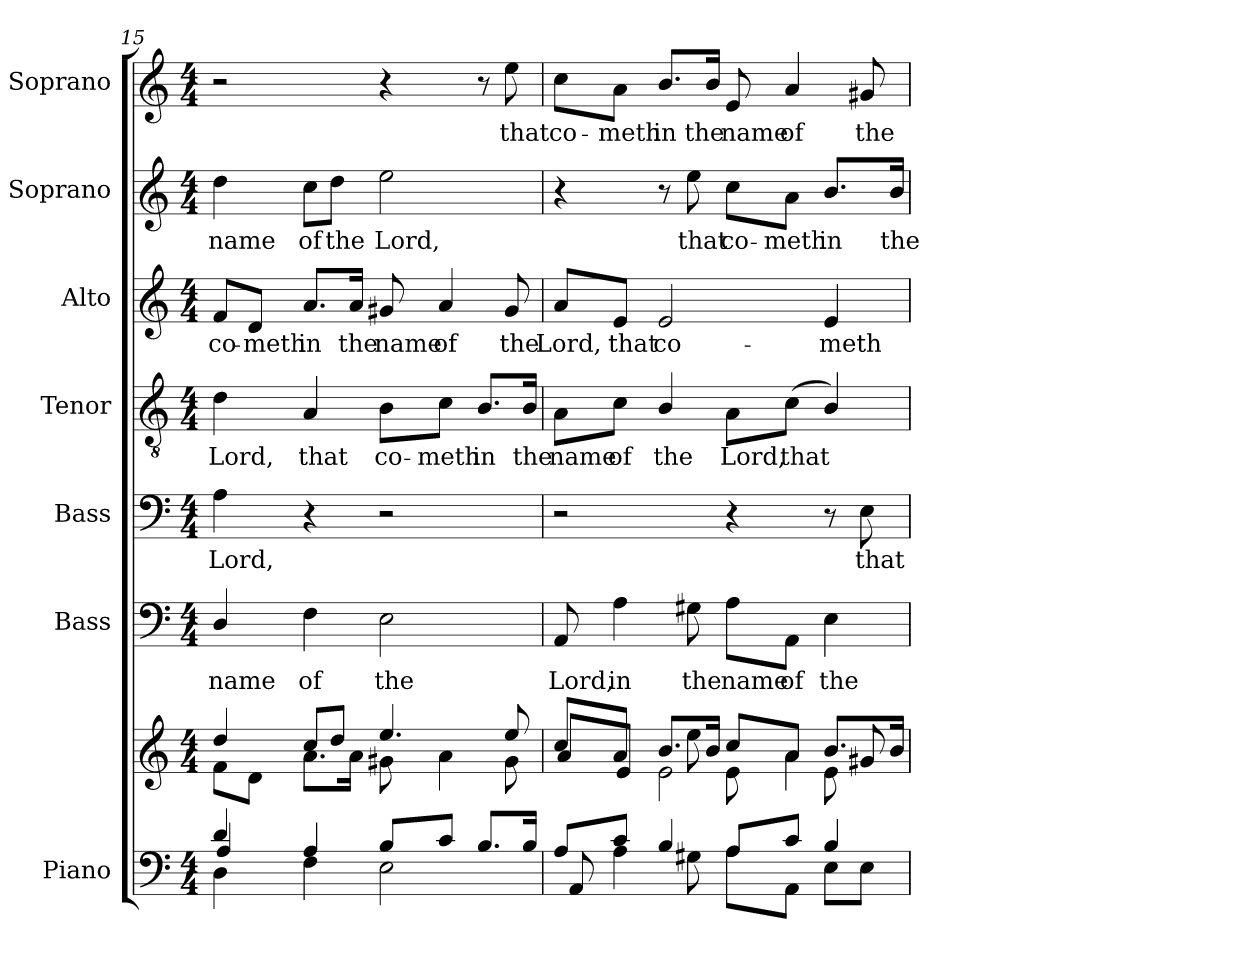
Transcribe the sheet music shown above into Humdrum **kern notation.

**kern	**kern	**kern	**text	**kern	**text	**kern	**text	**kern	**text	**kern	**text	**kern	**text
*part7	*part7	*part6	*part6	*part5	*part5	*part4	*part4	*part3	*part3	*part2	*part2	*part1	*part1
*staff8	*staff7	*staff6	*staff6	*staff5	*staff5	*staff4	*staff4	*staff3	*staff3	*staff2	*staff2	*staff1	*staff1
*I"Piano	*	*I"Bass	*	*I"Bass	*	*I"Tenor	*	*I"Alto	*	*I"Soprano	*	*I"Soprano	*
*	*	*	*	*I'B.	*	*I'T.	*	*I'A.	*	*	*	*I'S.	*
*clefF4	*clefG2	*clefF4	*	*clefF4	*	*clefGv2	*	*clefG2	*	*clefG2	*	*clefG2	*
*	*	*	*	*	*	*ITrd7c12	*	*	*	*	*	*	*
*k[]	*k[]	*k[]	*	*k[]	*	*k[]	*	*k[]	*	*k[]	*	*k[]	*
*C:	*C:	*C:	*	*C:	*	*C:	*	*C:	*	*C:	*	*C:	*
*M4/4	*M4/4	*M4/4	*	*M4/4	*	*M4/4	*	*M4/4	*	*M4/4	*	*M4/4	*
=15	=15	=15	=15	=15	=15	=15	=15	=15	=15	=15	=15	=15	=15
*^	*^	*	*	*	*	*	*	*	*	*	*	*	*
*	*^	*	*^	*	*	*	*	*	*	*	*	*	*	*	*
!	!	!	!	!	!	!	!LO:LY:b:color=#000000	!	!	!	!	!	!	!	!	!	!
!	!	!	!	!	!	!	!	!	!LO:LY:b:color=#000000	!	!	!	!	!	!	!	!
!	!	!	!	!	!	!	!	!	!	!	!LO:LY:b:color=#000000	!	!	!	!	!	!
!	!	!	!	!	!	!	!	!	!	!	!	!	!LO:LY:b:color=#000000	!	!	!	!
!	!	!	!	!	!	!	!	!	!	!	!	!	!	!	!LO:LY:b:color=#000000	!	!
4di/	4Di\	4Ai/	4ddi/	2ryy	8fi\L	4Di/	name	4Ai\	Lord,	4Di\	Lord,	8fi/L	co-	4ddi\	name	2r	.
!	!	!	!	!	!	!	!	!	!	!	!	!	!LO:LY:b:color=#000000	!	!	!	!
.	.	.	.	.	8di\J	.	.	.	.	.	.	8di/J	-meth	.	.	.	.
!	!	!	!	!	!	!	!LO:LY:b:color=#000000	!	!	!	!	!	!	!	!	!	!
!	!	!	!	!	!	!	!	!	!	!	!LO:LY:b:color=#000000	!	!	!	!	!	!
!	!	!	!	!	!	!	!	!	!	!	!	!	!LO:LY:b:color=#000000	!	!	!	!
!	!	!	!	!	!	!	!	!	!	!	!	!	!	!	!LO:LY:b:color=#000000	!	!
4Ai/	4Fi\	4ryy	8cci/L	.	8.ai\L	4Fi\	of	4r	.	4AAi/	that	8.ai/L	in	8cci\L	of	.	.
!	!	!	!	!	!	!	!	!	!	!	!	!	!	!	!LO:LY:b:color=#000000	!	!
.	.	.	8ddi/J	.	.	.	.	.	.	.	.	.	.	8ddi\J	the	.	.
!	!	!	!	!	!	!	!	!	!	!	!	!	!LO:LY:b:color=#000000	!	!	!	!
.	.	.	.	.	16ai\Jk	.	.	.	.	.	.	16ai/Jk	the	.	.	.	.
!	!	!	!	!	!	!	!LO:LY:b:color=#000000	!	!	!	!	!	!	!	!	!	!
!	!	!	!	!	!	!	!	!	!	!	!LO:LY:b:color=#000000	!	!	!	!	!	!
!	!	!	!	!	!	!	!	!	!	!	!	!	!LO:LY:b:color=#000000	!	!	!	!
!	!	!	!	!	!	!	!	!	!	!	!	!	!	!	!LO:LY:b:color=#000000	!	!
8Bi/L	2Ei\	2ryy	4ryy	4.eei/	8g#Xi\	2Ei\	the	2r	.	8BBi\L	co-	8g#Xi/	name	2eei\	Lord,	4r	.
!	!	!	!	!	!	!	!	!	!	!	!LO:LY:b:color=#000000	!	!	!	!	!	!
!	!	!	!	!	!	!	!	!	!	!	!	!	!LO:LY:b:color=#000000	!	!	!	!
8ci/J	.	.	.	.	4ai\	.	.	.	.	8Ci\J	-meth	4ai/	of	.	.	.	.
!	!	!	!	!	!	!	!	!	!	!	!LO:LY:b:color=#000000	!	!	!	!	!	!
8.Bi/L	.	.	4ryy	.	.	.	.	.	.	8.BBi/L	in	.	.	.	.	8r	.
!	!	!	!	!	!	!	!	!	!	!	!	!	!LO:LY:b:color=#000000	!	!	!	!
!	!	!	!	!	!	!	!	!	!	!	!	!	!	!	!	!	!LO:LY:b:color=#000000
.	.	.	.	8eei/	8g#i\	.	.	.	.	.	.	8g#i/	the	.	.	8eei\	that
!	!	!	!	!	!	!	!	!	!	!	!LO:LY:b:color=#000000	!	!	!	!	!	!
16Bi/Jk	.	.	.	.	.	.	.	.	.	16BBi/Jk	the	.	.	.	.	.	.
!!LO:PB:g=z
=16	=16	=16	=16	=16	=16	=16	=16	=16	=16	=16	=16	=16	=16	=16	=16	=16	=16
!	!	!	!	!	!	!	!LO:LY:b:color=#000000	!	!	!	!	!	!	!	!	!	!
!	!	!	!	!	!	!	!	!	!	!	!LO:LY:b:color=#000000	!	!	!	!	!	!
!	!	!	!	!	!	!	!	!	!	!	!	!	!LO:LY:b:color=#000000	!	!	!	!
!	!	!	!	!	!	!	!	!	!	!	!	!	!	!	!	!	!LO:LY:b:color=#000000
8Ai/L	8AAi/	2ryy	4ryy	8cci/L	8ai/L	8AAi/	Lord,	2r	.	8AAi\L	name	8ai/L	Lord,	4r	.	8cci\L	co-
!	!	!	!	!	!	!	!LO:LY:b:color=#000000	!	!	!	!	!	!	!	!	!	!
!	!	!	!	!	!	!	!	!	!	!	!LO:LY:b:color=#000000	!	!	!	!	!	!
!	!	!	!	!	!	!	!	!	!	!	!	!	!LO:LY:b:color=#000000	!	!	!	!
!	!	!	!	!	!	!	!	!	!	!	!	!	!	!	!	!	!LO:LY:b:color=#000000
8ci/J	4Ai\	.	.	8ai/J	8ei/J	4Ai\	in	.	.	8Ci\J	of	8ei/J	that	.	.	8ai\J	-meth
!	!	!	!	!	!	!	!	!	!	!	!LO:LY:b:color=#000000	!	!	!	!	!	!
!	!	!	!	!	!	!	!	!	!	!	!	!	!LO:LY:b:color=#000000	!	!	!	!
!	!	!	!	!	!	!	!	!	!	!	!	!	!	!	!	!	!LO:LY:b:color=#000000
4Bi/	.	.	8.bi/L	8ryy	2ei\	.	.	.	.	4BBi/	the	2ei/	co-	8r	.	8.bi/L	in
!	!	!	!	!	!	!	!LO:LY:b:color=#000000	!	!	!	!	!	!	!	!	!	!
!	!	!	!	!	!	!	!	!	!	!	!	!	!	!	!LO:LY:b:color=#000000	!	!
.	8G#Xi\	.	.	8eei\	.	8G#Xi\	the	.	.	.	.	.	.	8eei\	that	.	.
!	!	!	!	!	!	!	!	!	!	!	!	!	!	!	!	!	!LO:LY:b:color=#000000
.	.	.	16bi/Jk	.	.	.	.	.	.	.	.	.	.	.	.	16bi/Jk	the
!	!	!	!	!	!	!	!LO:LY:b:color=#000000	!	!	!	!	!	!	!	!	!	!
!	!	!	!	!	!	!	!	!	!	!	!LO:LY:b:color=#000000	!	!	!	!	!	!
!	!	!	!	!	!	!	!	!	!	!	!	!	!	!	!LO:LY:b:color=#000000	!	!
!	!	!	!	!	!	!	!	!	!	!	!	!	!	!	!	!	!LO:LY:b:color=#000000
8Ai/L	8Ai\L	4ryy	8cci/L	8ei\	.	8Ai\L	name	4r	.	8AAi\L	Lord,	.	.	8cci\L	co-	8ei/	name
!	!	!	!	!	!	!	!LO:LY:b:color=#000000	!	!	!	!	!	!	!	!	!	!
!	!	!	!	!	!	!	!	!	!	!	!LO:LY:b:color=#000000	!	!	!	!	!	!
!	!	!	!	!	!	!	!	!	!	!	!	!	!	!	!LO:LY:b:color=#000000	!	!
!	!	!	!	!	!	!	!	!	!	!	!	!	!	!	!	!	!LO:LY:b:color=#000000
8ci/J	8AAi\J	.	8ai/J	4ai\	.	8AAi\J	of	.	.	(8Ci\J	that	.	.	8ai\J	-meth	4ai/	of
!	!	!	!	!	!	!	!LO:LY:b:color=#000000	!	!	!	!	!	!	!	!	!	!
!	!	!	!	!	!	!	!	!	!	!	!	!	!LO:LY:b:color=#000000	!	!	!	!
!	!	!	!	!	!	!	!	!	!	!	!	!	!	!	!LO:LY:b:color=#000000	!	!
4Bi/	8Ei\L	4ryy	8.bi/L	.	8ei\	4Ei\	the	8r	.	4BBi/)	.	4ei/	-meth	8.bi/L	in	.	.
!	!	!	!	!	!	!	!	!	!LO:LY:b:color=#000000	!	!	!	!	!	!	!	!
!	!	!	!	!	!	!	!	!	!	!	!	!	!	!	!	!	!LO:LY:b:color=#000000
.	8Ei\J	.	.	8g#Xi/	8ryy	.	.	8Ei\	that	.	.	.	.	.	.	8g#Xi/	the
!	!	!	!	!	!	!	!	!	!	!	!	!	!	!	!LO:LY:b:color=#000000	!	!
.	.	.	16bi/Jk	.	.	.	.	.	.	.	.	.	.	16bi/Jk	the	.	.
*v	*v	*v	*	*	*	*	*	*	*	*	*	*	*	*	*	*	*
*	*v	*v	*v	*	*	*	*	*	*	*	*	*	*	*	*
=	=	=	=	=	=	=	=	=	=	=	=	=	=
*-	*-	*-	*-	*-	*-	*-	*-	*-	*-	*-	*-	*-	*-
